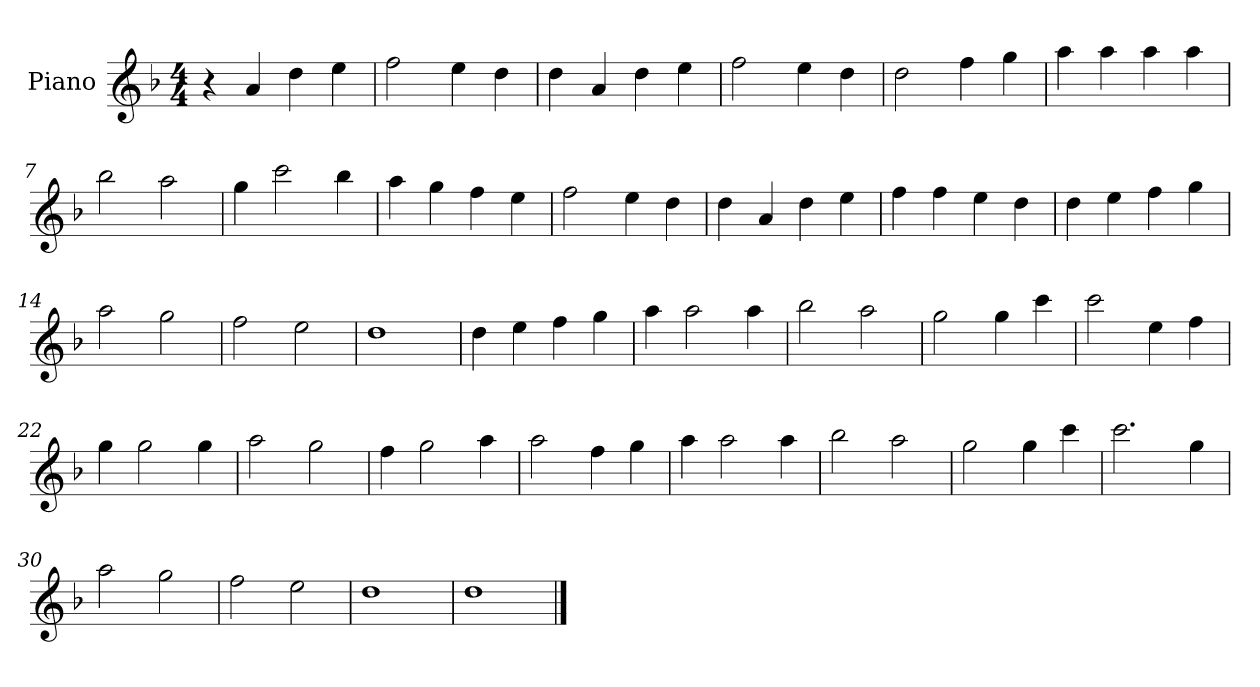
**kern
*part1
*staff1
*I"Piano
*I'Pno
*clefG2
*k[b-]
*M4/4
=1
4r
4a/
4dd\
4ee\
=2
2ff\
4ee\
4dd\
=3
4dd\
4a/
4dd\
4ee\
=4
2ff\
4ee\
4dd\
=5
2dd\
4ff\
4gg\
=6
4aa\
4aa\
4aa\
4aa\
=7
2bb-\
2aa\
=8
4gg\
2ccc\
4bb-\
=9
4aa\
4gg\
4ff\
4ee\
=10
2ff\
4ee\
4dd\
=11
4dd\
4a/
4dd\
4ee\
=12
4ff\
4ff\
4ee\
4dd\
=13
4dd\
4ee\
4ff\
4gg\
=14
2aa\
2gg\
=15
2ff\
2ee\
=16
1dd
=17
4dd\
4ee\
4ff\
4gg\
=18
4aa\
2aa\
4aa\
=19
2bb-\
2aa\
=20
2gg\
4gg\
4ccc\
=21
2ccc\
4ee\
4ff\
=22
4gg\
2gg\
4gg\
=23
2aa\
2gg\
=24
4ff\
2gg\
4aa\
=25
2aa\
4ff\
4gg\
=26
4aa\
2aa\
4aa\
=27
2bb-\
2aa\
=28
2gg\
4gg\
4ccc\
=29
2.ccc\
4gg\
=30
2aa\
2gg\
=31
2ff\
2ee\
=32
1dd
=33
1dd
==
*-
